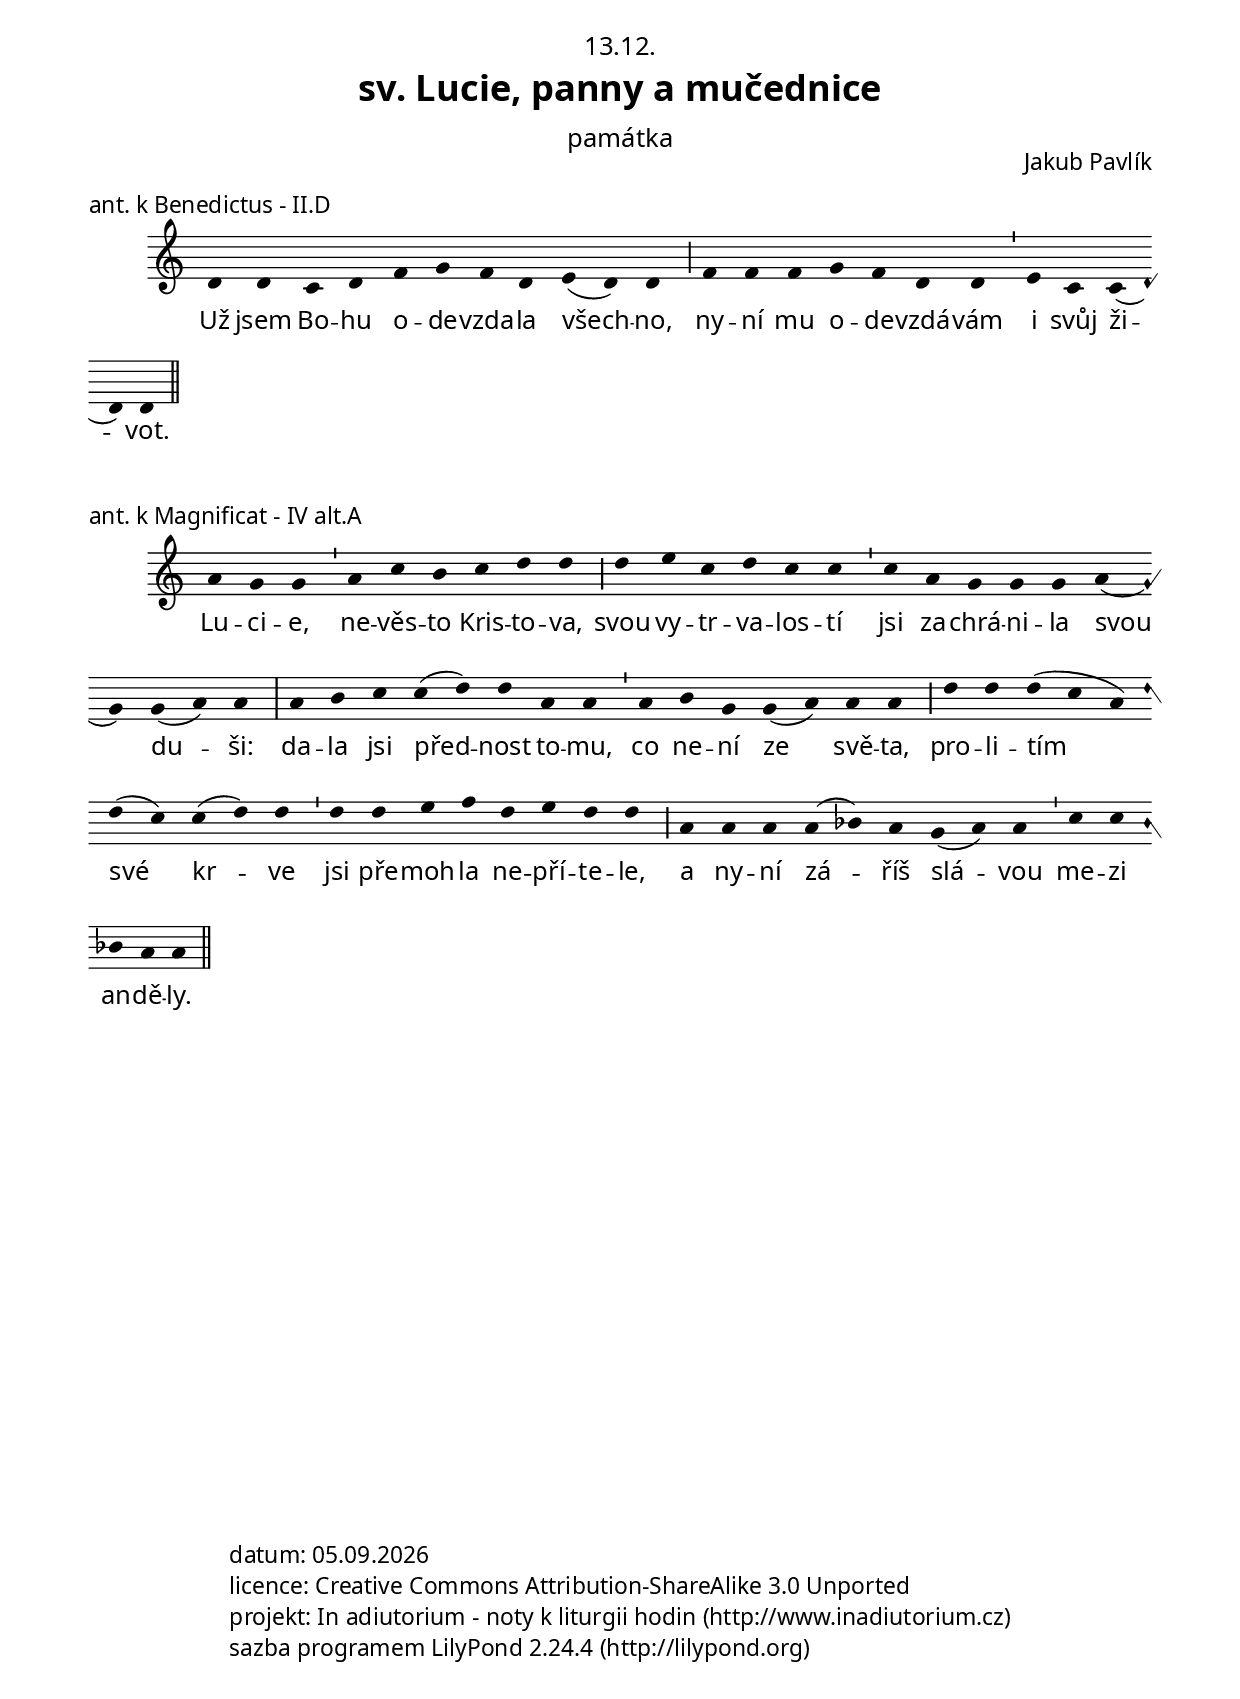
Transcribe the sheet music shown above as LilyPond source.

\version "2.17.5"

\include "../spolecne.ly"

\header {
  title = \markup\titleSvatek
            "sv. Lucie, panny a mučednice"
            "památka"
            13.12.
  composer = "Jakub Pavlík"
}

\score {
  \relative c' {
    \choralniRezim
    d4 d c d f g f d e( d) d \barMaior
    f f f g f d d \barMin e c c( d) d \barFinalis
  }
  \addlyrics {
    Už jsem Bo -- hu o -- de -- vzda -- la všech -- no,
    ny -- ní mu o -- de -- vzdá -- vám i svůj ži -- vot.
  }
  \header {
    quid = "ant. k Benedictus"
    modus = "II"
    differentia = "D"
    psalmus = ""
    id = ""
    piece = \markup {\sestavTitulekBezZalmu}
  }
}

\score {
  \relative c'' {
    \choralniRezim
    a4 g g \barMin a c b c d d \barMaior
    d e c d c c \barMin c a g g g a( g) g( a) a \barMax
    a b c c( d) d a a \barMin a b g g( a) a a \barMaior
    d d d( c a) d( c) c( d) d \barMin d d e f d e d d \barMaior
    a a a a( bes) a g( a) a \barMin c c bes a a \barFinalis
  }
  \addlyrics {
    Lu -- ci -- e, ne -- věs -- to Kris -- to -- va,
    svou vy -- tr -- va -- los -- tí jsi za -- chrá -- ni -- la svou du -- ši:
    da -- la jsi před -- nost to -- mu, co ne -- ní ze svě -- ta,
    pro -- li -- tím své kr -- ve jsi pře -- moh -- la ne -- pří -- te -- le,
    a ny -- ní zá -- říš slá -- vou
    me -- zi an -- dě -- ly.
  }
  \header {
    quid = "ant. k Magnificat"
    modus = "IV alt"
    differentia = "A"
    psalmus = ""
    id = ""
    piece = \markup {\sestavTitulekBezZalmu}
  }
}